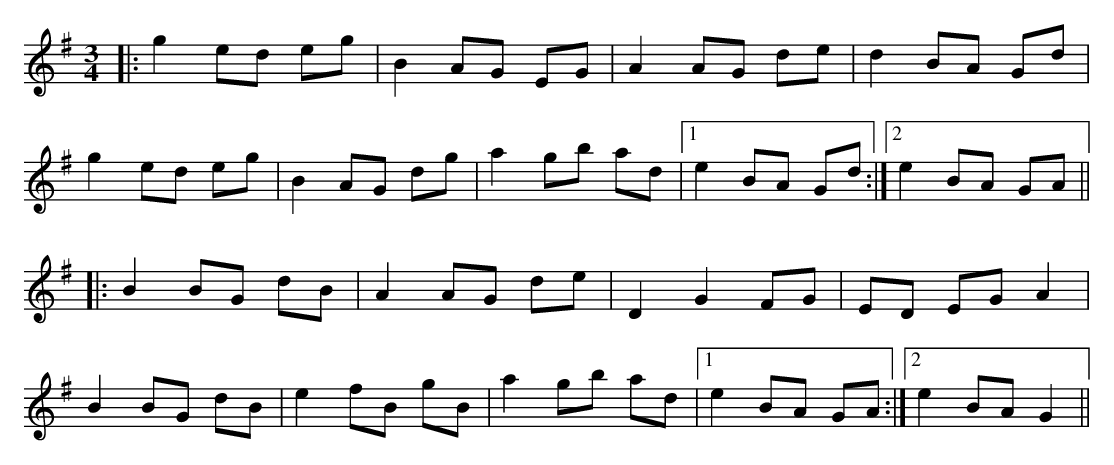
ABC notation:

X:1
M:3/4
K:G
|:g2ed eg|B2AG EG|A2AG de|d2BA Gd|
g2ed eg|B2AG dg|a2gb ad|1 e2BA Gd:|2 e2BA GA||
|:B2BG dB|A2AG de|D2G2FG|ED EG A2|
B2BG dB|e2 fB gB|a2 gb ad|1 e2 BA GA:|2 e2 BA G2||
